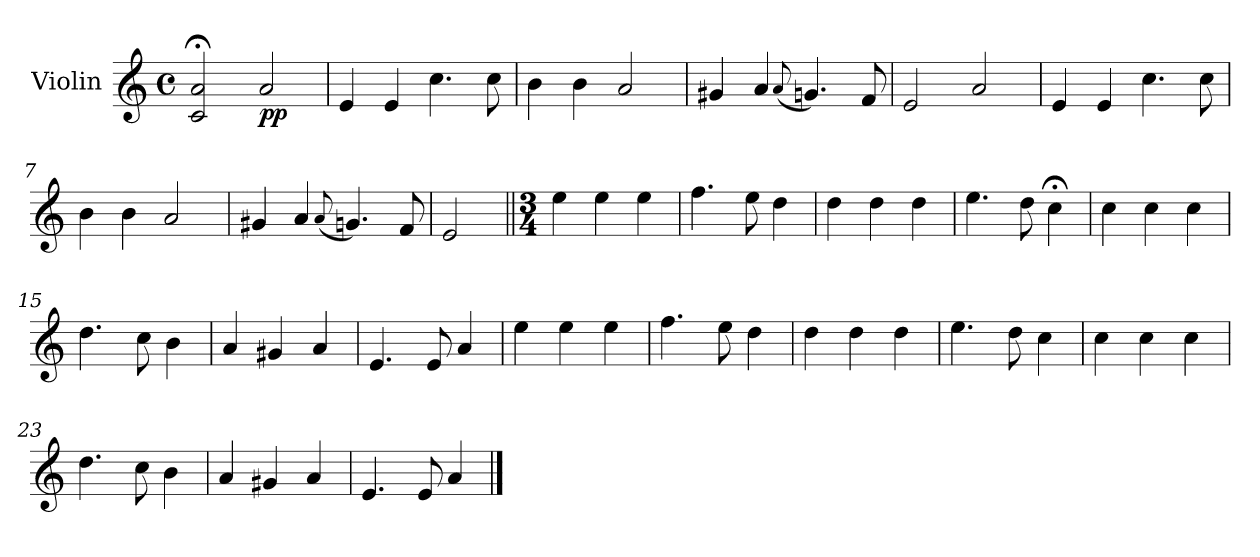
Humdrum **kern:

**kern	**dynam
*part1	*part1
*staff1	*staff1
*I"Violin	*
*I'Vln.	*
*clefG2	*
*k[]	*
*M4/4	*
*met(c)	*
=1	=1
2c;</ 2a;</	.
!	!LO:DY:b
2a/	pp
=2	=2
4e/	.
4e/	.
4.cc\	.
8cc\	.
=3	=3
4b\	.
4b\	.
2a/	.
=4	=4
4g#X/	.
4a/	.
(<8qqa/	.
4.gn/)	.
8f/	.
=5	=5
2e/	.
!	!LO:DY:b
2a/	pf
=6	=6
4e/	.
4e/	.
4.cc\	.
8cc\	.
=7	=7
4b\	.
4b\	.
2a/	.
!!LO:LB:g=z
=8	=8
4g#X/	.
4a/	.
(<8qqa/	.
4.gn/)	.
8f/	.
=9	=9
2e/	.
=10||	=10||
*M3/4	*
4ee\	.
4ee\	.
4ee\	.
=11	=11
4.ff\	.
8ee\	.
4dd\	.
=12	=12
4dd\	.
4dd\	.
4dd\	.
=13	=13
4.ee\	.
8dd\	.
4cc;<\	.
=14	=14
4cc\	.
4cc\	.
4cc\	.
=15	=15
4.dd\	.
8cc\	.
4b\	.
!!LO:LB:g=z
=16	=16
4a/	.
4g#X/	.
4a/	.
=17	=17
4.e/	.
8e/	.
4a/	.
=18	=18
4ee\	.
4ee\	.
4ee\	.
=19	=19
4.ff\	.
8ee\	.
4dd\	.
=20	=20
4dd\	.
4dd\	.
4dd\	.
=21	=21
4.ee\	.
8dd\	.
4cc\	.
=22	=22
4cc\	.
4cc\	.
4cc\	.
=23	=23
4.dd\	.
8cc\	.
4b\	.
=24	=24
4a/	.
4g#X/	.
4a/	.
!!LO:LB:g=z
=25	=25
4.e/	.
8e/	.
4a/	.
==	==
*-	*-
